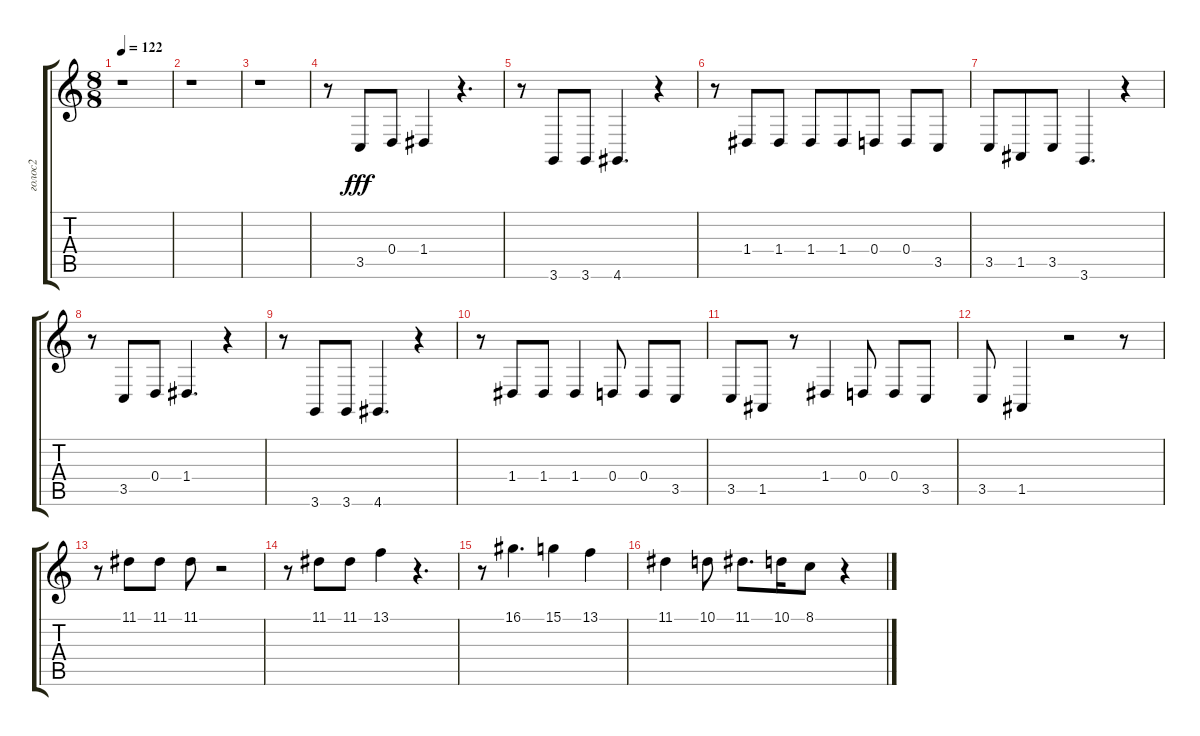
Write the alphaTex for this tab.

\track ("голос2" "голос2") {instrument flute}
\staff {score tabs}
\tuning (E4 B3 G3 D3 A2 E2) {hide}
\ts (8 8)
\tempo 122
\clef g2
\ks c
r.1{dy fff} |
r.1 |
r.1 |
r.8 3.5.8 0.4.8 1.4.4 r.4{d} |
r.8 3.6.8 3.6.8 4.6.4{d} r.4 |
r.8 1.4.8 1.4.8 1.4.8 1.4.8 0.4.8 0.4.8 3.5.8 |
3.5.8 1.5.8 3.5.8 3.6.4{d} r.4 |
r.8 3.5.8 0.4.8 1.4.4{d} r.4 |
r.8 3.6.8 3.6.8 4.6.4{d} r.4 |
r.8 1.4.8 1.4.8 1.4.4 0.4.8 0.4.8 3.5.8 |
3.5.8 1.5.8 r.8 1.4.4 0.4.8 0.4.8 3.5.8 |
3.5.8 1.5.4 r.2 r.8 |
r.8 11.1.8 11.1.8 11.1.8 r.2 |
r.8 11.1.8 11.1.8 13.1.4 r.4{d} |
r.8 16.1.4{d} 15.1.4 13.1.4 |
11.1.4 10.1.8 11.1.8{d} 10.1.16 8.1.8 r.4
